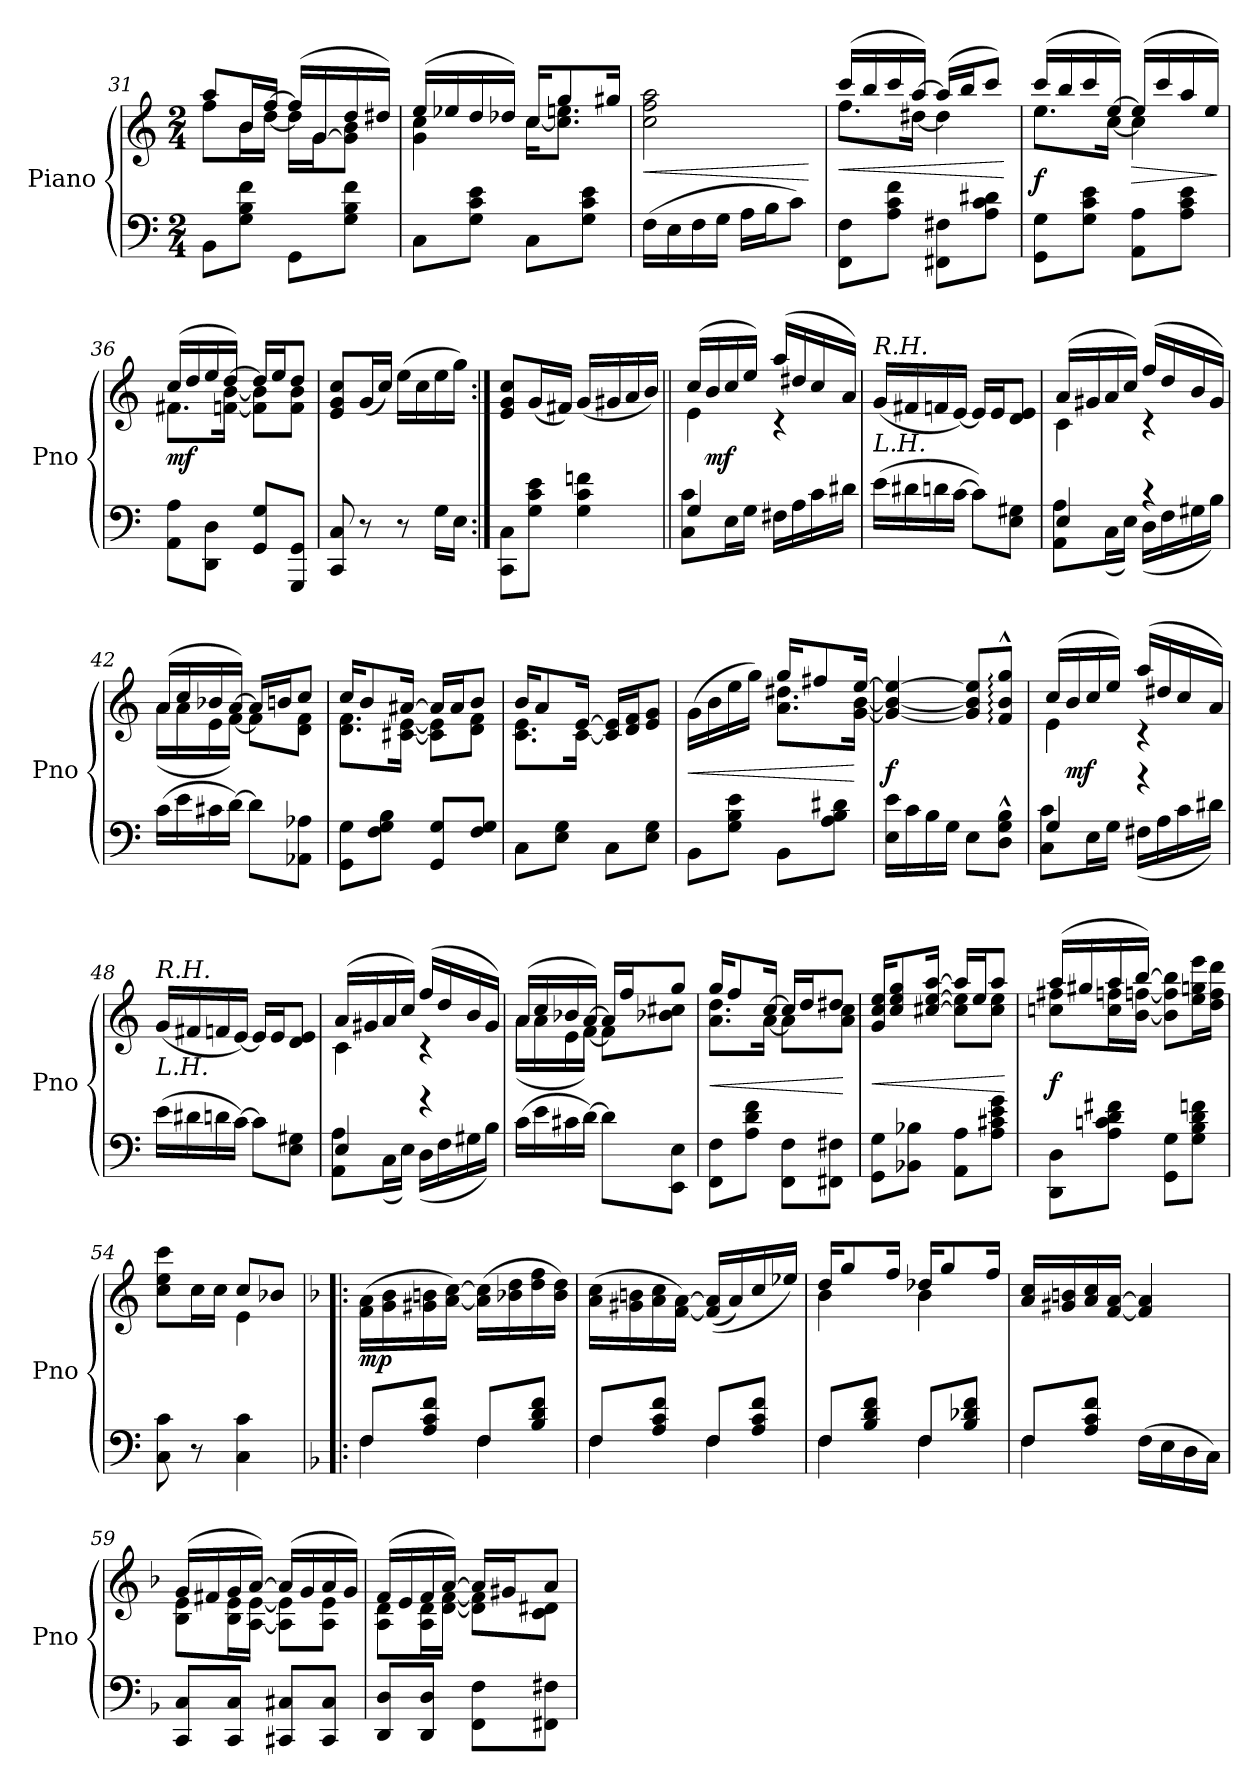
**kern	**kern	**dynam
*part1	*part1	*part1
*staff2	*staff1	*staff1/2
*I"Piano	*	*
*I'Pno	*	*
*clefF4	*clefG2	*
*k[]	*k[]	*
*C:	*C:	*
*M2/4	*M2/4	*
=31	=31	=31
*	*^	*
8BBL	8aaL	8ffL	.
8G 8B 8fJ	16bL	16bL	.
.	[16ffJJ	[16ddJJ	.
8GGL	(16ffLL]	16ddLL]	.
.	[16g	16gJ	.
8G 8B 8fJ	16dd	8g] 8bJ	.
.	16dd#XJJ)	.	.
=32	=32	=32	=32
8CL	(16eeLL	4g 4cc	.
.	16ee-X	.	.
8G 8c 8eJ	16dd	.	.
.	16dd-XJJ)	.	.
8CL	16ccKL	[16ccKL	.
.	8gg	8.cc] 8.eenJ	.
8G 8c 8eJ	.	.	.
.	16gg#XJk	.	.
*	*v	*v	*
=33	=33	=33
(16FLL	2cc 2ff 2aa	<
16E	.	.
16F	.	.
16GJJ	.	.
16ALL	.	.
16BJ	.	.
8cJ)	.	.
.	.	[
=34	=34	=34
*	*^	*
8FF 8FL	(16cccLL	8.ffL	<
.	16bb	.	.
8A 8c 8fJ	16ccc	.	.
.	[16aaJJ)	[16dd#XJk	.
8FF#X 8F#XL	(<16aaLL]	4dd#]	.
.	16bbJ	.	.
8A 8c 8d#XJ	8cccJ)	.	.
*	*v	*v	*
.	.	[
=35	=35	=35
*	*^	*
8GG 8GL	(16cccLL	8.eeL	f
.	16bb	.	.
8G 8c 8eJ	16ccc	.	.
.	[16eeJJ)	[16ccJk	.
8AA 8AL	(16eeLL]	4cc]	>
.	16ccc	.	.
8A 8c 8eJ	16aa	.	.
.	16eeJJ)	.	.
*	*v	*v	*
.	.	]
=36	=36	=36
*	*^	*
8AA\ 8A\L	(16ccLL	8.f#XL	mf
.	16dd	.	.
8DD\ 8D\J	16ee	.	.
.	[16ddJJ)	[16fn [16bJk	.
8GG 8GL	16ddLL]	8f] 8b]L	.
.	16eeJ	.	.
8GGG 8GGJ	8ddJ	8f 8bJ	.
*	*v	*v	*
=37	=37	=37
8CC 8C	8e 8g 8ccL	.
8r	(16gL	.
.	16ccJJ)	.
8r	(16eeLL	.
.	16cc	.
16GLL	16ee	.
16EJJ	16ggJJ)	.
=38:|!	=38:|!	=38:|!
8CC 8CL	8e 8g 8ccL	.
8G 8c 8eJ	(16gL	.
.	16f#XJJ)	.
4G 4c 4fn	(16gLL	.
.	16g#X	.
.	16a	.
.	16bJJ)	.
=39||	=39||	=39||
*^	*^	*
4G	8C 8cL	(16ccLL	4e	.
.	.	16b	.	mf
.	16EL	16cc	.	.
.	16GJJ	16eeJJ)	.	.
16F#X\LL	4ryy	(16aaLL	4rc	.
16A\	.	16dd#X	.	.
16c\	.	16cc	.	.
16d#X\JJ	.	16aJJ)	.	.
*v	*v	*	*	*
*	*v	*v	*
=40	=40	=40
!	!LO:TX:a:i:t=R.H.	!
!	!LO:TX:b:i:t=L.H.	!
(16e\LL	(16g/LL	.
16d#X\	16f#X/	.
16dn\	16fn/	.
[16c\JJ	[16e/JJ)	.
8c\L])	16e/LL]	.
.	16e/J	.
8E 8G#XJ	8d 8eJ	.
=41	=41	=41
*^	*^	*
4E	8AA 8AL	(16aLL	4c	.
.	.	16g#X	.	.
.	(>16CL	16a	.	.
.	16EJJ)	16ccJJ)	.	.
4rc	(>16DLL	(16ffLL	4rc	.
.	16F	16dd	.	.
.	16G#X	16b	.	.
.	16BJJ)	16g#JJ)	.	.
*v	*v	*	*	*
=42	=42	=42	=42
(16cLL	(16aLL	(16aLL	.
16e	16cc	16a	.
16c#X	16b-X	16e	.
[16dJJ)	[16aJJ)	[16fJJ)	.
8dL]	16anLL]	8fL]	.
.	16bnJ	.	.
8AA-X 8A-XJ	8ccJ	8d 8fJ	.
=43	=43	=43	=43
8GG 8GL	16ccKL	8.d 8.fL	.
.	8b	.	.
8F 8G 8BJ	.	.	.
.	[16a#XJk	[16c#X [16eJk	.
8GG 8GL	16a#LL]	8c#] 8e]L	.
.	16a#J	.	.
8F 8GJ	8bJ	8d 8fJ	.
=44	=44	=44	=44
8CL	16bKL	8.c 8.eL	.
.	8a	.	.
8E 8GJ	.	.	.
.	[16eJk	[16cJk	.
8CL	16c] 16e]LL	4ryy	.
.	16d 16fJ	.	.
8E 8GJ	8e 8gJ	.	.
=45	=45	=45	=45
8BBL	(16gLL	4ryy	<
.	16b	.	.
8G 8B 8eJ	16ee	.	.
.	16ggJJ)	.	.
8BBL	16ggKL	8.a 8.dd#XL	.
.	8ff#X	.	.
8A 8B 8d#XJ	.	.	.
.	[16eeJk	[16g [>16bJk	[
*	*v	*v	*
=46	=46	=46
16E 16eLL	4g_/ 4b_/ 4ee_/	f
16c	.	.
16B	.	.
16GJJ	.	.
8EL	8g]/ 8b]/ 8ee]/L	.
8D^^ 8G^^ 8B^^J	8f:^^/ 8b:^^/ 8gg:^^/J	.
=47	=47	=47
*^	*^	*
4G	8C 8cL	(16ccLL	4e	.
.	.	16b	.	mf
.	16EL	16cc	.	.
.	16GJJ	16eeJJ)	.	.
4r	(>16F#XLL	(16aaLL	4r	.
.	16A	16dd#X	.	.
.	16c	16cc	.	.
.	16d#XJJ)	16aJJ)	.	.
*	*	*v	*v	*
=48	=48	=48	=48
!	!	!LO:TX:a:i:t=R.H.	!
!	!	!LO:TX:b:i:t=L.H.	!
*v	*v	*	*
(16e\LL	(16g/LL	.
16d#X\	16f#X/	.
16dn\	16fn/	.
[16c\JJ)	[16e/JJ)	.
8c\L]	16e/LL]	.
.	16e/J	.
8E 8G#XJ	8d 8eJ	.
=49	=49	=49
*^	*^	*
4E	8AA 8AL	(16aLL	4c	.
.	.	16g#X	.	.
.	(>16CL	16a	.	.
.	16EJJ)	16ccJJ)	.	.
4r	(>16DLL	(16ffLL	4rc	.
.	16F	16dd	.	.
.	16G#X	16b	.	.
.	16BJJ)	16g#JJ)	.	.
*v	*v	*	*	*
=50	=50	=50	=50
(16cLL	(16aLL	(16aLL	.
16e	16cc	16a	.
16c#X	16b-X	16e	.
[16dJJ)	[16aJJ)	[16fJJ)	.
8dL]	16aLL]	8fL]	.
.	16ffJ	.	.
8EE 8EJ	8ggJ	8b-X 8cc#XJ	.
=51	=51	=51	=51
8FF 8FL	16ggKL	8.a 8.ddL	<
.	8ff	.	.
8A 8d 8fJ	.	.	.
.	[16ccJk	[16aJk	.
8FF\ 8F\L	16ccLL]	8aL]	.
.	16ddJ	.	.
8FF#X\ 8F#X\J	8dd#XJ	8a 8ccJ	.
*	*v	*v	*
.	.	[
=52	=52	=52
*	*^	*
8GG 8GL	16g/ 16cc/ 16ee/KL	4ryy	<
.	8cc/ 8ee/ 8gg/	.	.
8BB-X 8B-XJ	.	.	.
.	[16cc#X/ [16ee/ [16aa/Jk	.	.
8AA 8AL	16aaLL]	8cc#] 8ee]L	.
.	16eeJ	.	.
8A 8c#X 8e 8gJ	8aaJ	8cc# 8eeJ	.
*	*v	*v	*
.	.	[
=53	=53	=53
*	*^	*
8DD 8DL	(16aaLL	8ccn 8ff#XL	f
.	16gg#X	.	.
8A 8cn 8d 8f#XJ	16aa	16cc 16ffnL	.
.	[16bbJJ)	[16b [16ffnJJ	.
8GG 8GL	4ryy	8b] 8ff] 8bb]L	.
8G 8B 8d 8fnJ	.	16ee 16ggn 16eeeL	.
.	.	16dd 16ff 16dddJJ	.
=54	=54	=54	=54
8C 8c	8cc 8ee 8cccL	4ryy	.
8r	16ccL	.	.
.	16ccJJ	.	.
4C 4c	8ccL	4e	.
.	8b-XJ	.	.
*	*v	*v	*
=55!|:	=55!|:	=55!|:
*k[b-]	*k[b-]	*
*F:	*F:	*
*^	*	*
8FL	4F	(16f\ 16a\LL	mp
.	.	16g\ 16b-\	.
8A 8c 8fJ	.	16g#X\ 16bn\	.
.	.	[16a\ [16cc\JJ)	.
8FL	4F	(16a] 16cc]LL	.
.	.	16b-X 16dd	.
8B- 8d 8fJ	.	16dd 16ff	.
.	.	16b- 16ddJJ)	.
=56	=56	=56	=56
8FL	4F	(16a\ 16cc\LL	.
.	.	16g#X\ 16bn\	.
8A 8c 8fJ	.	16a\ 16cc\	.
.	.	[16f\ [16a\JJ)	.
8FL	4F	((16f]/ 16a]/LL	.
.	.	16a/)	.
8A 8c 8fJ	.	16cc/	.
.	.	16ee-X/JJ)	.
=57	=57	=57	=57
*	*	*^	*
8FL	4F	16ddKL	4b-	.
.	.	8gg	.	.
8B- 8d 8fJ	.	.	.	.
.	.	16ffJk	.	.
8FL	4F	16dd-XKL	4b-	.
.	.	8gg	.	.
8B- 8d-X 8fJ	.	.	.	.
.	.	16ffJk	.	.
*	*	*v	*v	*
=58	=58	=58	=58
8FL	4F	16a 16ccLL	.
.	.	16g#X 16bn	.
8A 8c 8fJ	.	16a 16cc	.
.	.	[16f [16aJJ	.
4ryy	(>16FLL	4f] 4a]	.
.	16E	.	.
.	16D	.	.
.	16CJJ)	.	.
*v	*v	*	*
=59	=59	=59
*	*^	*
8CC 8CL	(16gLL	8B- 8eL	.
.	16f#X	.	.
8CC 8CJ	16g	16B- 16eL	.
.	[16aJJ)	[16A [16eJJ	.
8CC#X 8C#XL	(16aLL]	8A] 8e]L	.
.	16g	.	.
8CC# 8C#J	16a	8A 8eJ	.
.	16gJJ)	.	.
=60	=60	=60	=60
8DD 8DL	(16fLL	8A 8dL	.
.	16e	.	.
8DD 8DJ	16f	16A 16dL	.
.	[16aJJ)	[16d [16fJJ	.
8FF\ 8F\L	16aLL]	8d] 8f]L	.
.	16g#XJ	.	.
8FF#X\ 8F#X\J	8aJ	8c 8d#XJ	.
*	*v	*v	*
=	=	=
*-	*-	*-
